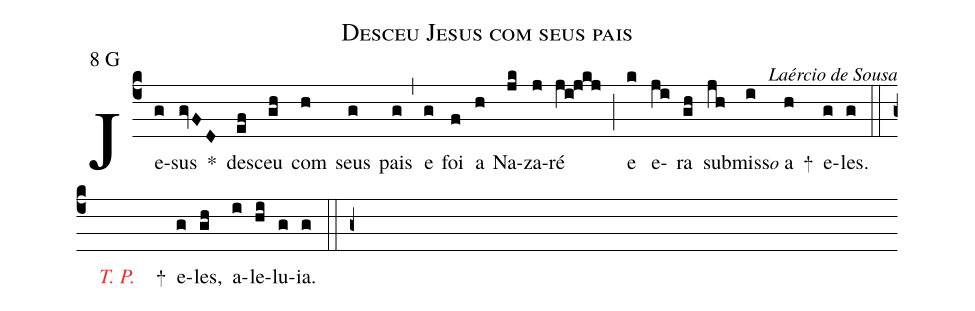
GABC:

name: Desceu Jesus com seus pais;
mode: 8;
mode-differentia: G;
commentary: Laércio de Sousa;
%%
(c4)

Je(g)sus(gvFD) *() des(ef)ceu(gh) com(h) seus(g) pais(g) (,) e(g) foi(f) a(h) Na(jk)za(j)ré(jV!i!j!k!j) (;) e(k) e(ji)ra(gh) sub(jh)mis(i)s<e>o</e> a(h) +() e(g)les.(g)

(::)

<nlba><c><i>T. P.</i></c>() +() e</nlba>(g)les,(gh) a(i)le(hi)lu(g)ia.(g)

(::g+)
